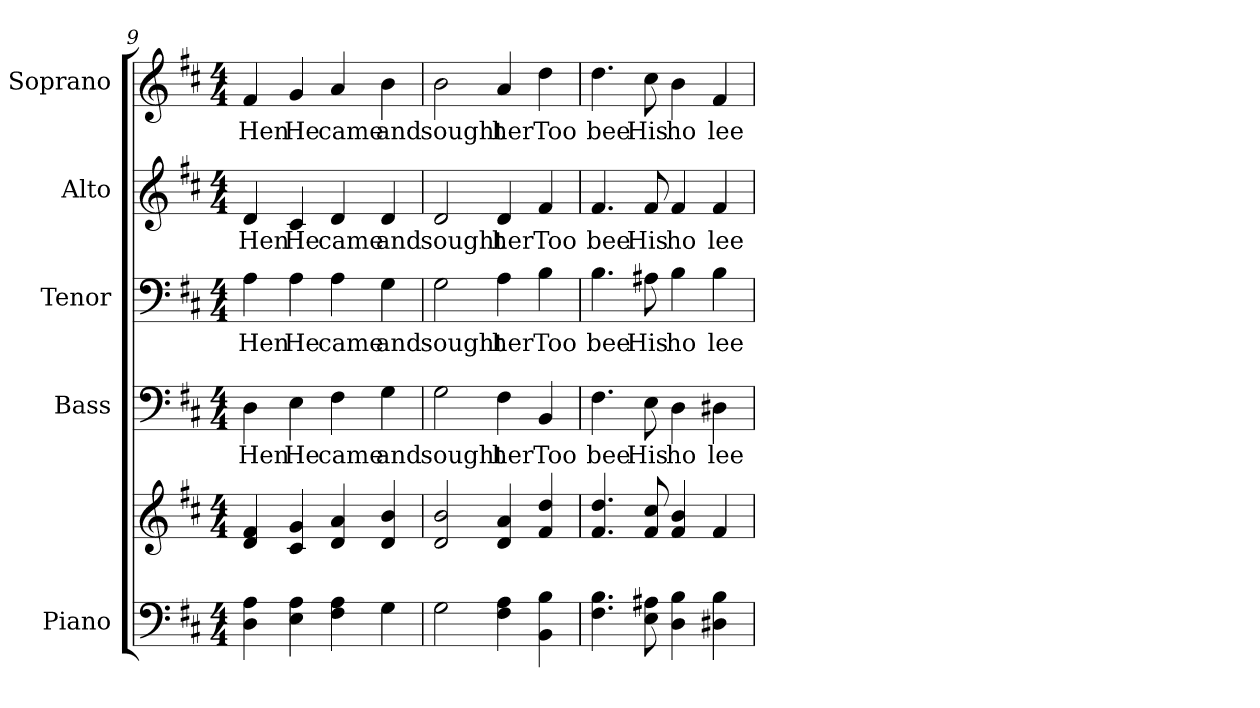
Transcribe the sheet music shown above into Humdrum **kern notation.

**kern	**kern	**kern	**text	**kern	**text	**kern	**text	**kern	**text
*part5	*part5	*part4	*part4	*part3	*part3	*part2	*part2	*part1	*part1
*staff6	*staff5	*staff4	*staff4	*staff3	*staff3	*staff2	*staff2	*staff1	*staff1
*I"Piano	*	*I"Bass	*	*I"Tenor	*	*I"Alto	*	*I"Soprano	*
*I'Pno.	*	*I'B.	*	*I'T.	*	*I'A.	*	*I'S.	*
!!LO:PB:g=z
*clefF4	*clefG2	*clefF4	*	*clefF4	*	*clefG2	*	*clefG2	*
*k[f#c#]	*k[f#c#]	*k[f#c#]	*	*k[f#c#]	*	*k[f#c#]	*	*k[f#c#]	*
*D:	*D:	*D:	*	*D:	*	*D:	*	*D:	*
*M4/4	*M4/4	*M4/4	*	*M4/4	*	*M4/4	*	*M4/4	*
=9	=9	=9	=9	=9	=9	=9	=9	=9	=9
!	!	!	!LO:LY:b:color=#000000	!	!	!	!	!	!
!	!	!	!	!	!LO:LY:b:color=#000000	!	!	!	!
!	!	!	!	!	!	!	!LO:LY:b:color=#000000	!	!
!	!	!	!	!	!	!	!	!	!LO:LY:b:color=#000000
4Di\ 4Ai	4di/ 4f#i	4Di\	Hen	4Ai\	Hen	4di/	Hen	4f#i/	Hen
!	!	!	!LO:LY:b:color=#000000	!	!	!	!	!	!
!	!	!	!	!	!LO:LY:b:color=#000000	!	!	!	!
!	!	!	!	!	!	!	!LO:LY:b:color=#000000	!	!
!	!	!	!	!	!	!	!	!	!LO:LY:b:color=#000000
4Ei\ 4Ai	4c#i/ 4gi	4Ei\	He	4Ai\	He	4c#i/	He	4gi/	He
!	!	!	!LO:LY:b:color=#000000	!	!	!	!	!	!
!	!	!	!	!	!LO:LY:b:color=#000000	!	!	!	!
!	!	!	!	!	!	!	!LO:LY:b:color=#000000	!	!
!	!	!	!	!	!	!	!	!	!LO:LY:b:color=#000000
4F#i\ 4Ai	4di/ 4ai	4F#i\	came	4Ai\	came	4di/	came	4ai/	came
!	!	!	!LO:LY:b:color=#000000	!	!	!	!	!	!
!	!	!	!	!	!LO:LY:b:color=#000000	!	!	!	!
!	!	!	!	!	!	!	!LO:LY:b:color=#000000	!	!
!	!	!	!	!	!	!	!	!	!LO:LY:b:color=#000000
4Gi\	4di/ 4bi	4Gi\	and	4Gi\	and	4di/	and	4bi\	and
=10	=10	=10	=10	=10	=10	=10	=10	=10	=10
!	!	!	!LO:LY:b:color=#000000	!	!	!	!	!	!
!	!	!	!	!	!LO:LY:b:color=#000000	!	!	!	!
!	!	!	!	!	!	!	!LO:LY:b:color=#000000	!	!
!	!	!	!	!	!	!	!	!	!LO:LY:b:color=#000000
2Gi\	2di/ 2bi	2Gi\	sought	2Gi\	sought	2di/	sought	2bi\	sought
!	!	!	!LO:LY:b:color=#000000	!	!	!	!	!	!
!	!	!	!	!	!LO:LY:b:color=#000000	!	!	!	!
!	!	!	!	!	!	!	!LO:LY:b:color=#000000	!	!
!	!	!	!	!	!	!	!	!	!LO:LY:b:color=#000000
4F#i\ 4Ai	4di/ 4ai	4F#i\	her	4Ai\	her	4di/	her	4ai/	her
!	!	!	!LO:LY:b:color=#000000	!	!	!	!	!	!
!	!	!	!	!	!LO:LY:b:color=#000000	!	!	!	!
!	!	!	!	!	!	!	!LO:LY:b:color=#000000	!	!
!	!	!	!	!	!	!	!	!	!LO:LY:b:color=#000000
4BBi\ 4Bi	4f#i/ 4ddi	4BBi/	Too	4Bi\	Too	4f#i/	Too	4ddi\	Too
!!LO:PB:g=z
=11	=11	=11	=11	=11	=11	=11	=11	=11	=11
!	!	!	!LO:LY:b:color=#000000	!	!	!	!	!	!
!	!	!	!	!	!LO:LY:b:color=#000000	!	!	!	!
!	!	!	!	!	!	!	!LO:LY:b:color=#000000	!	!
!	!	!	!	!	!	!	!	!	!LO:LY:b:color=#000000
4.F#i\ 4.Bi	4.f#i/ 4.ddi	4.F#i\	bee	4.Bi\	bee	4.f#i/	bee	4.ddi\	bee
!	!	!	!LO:LY:b:color=#000000	!	!	!	!	!	!
!	!	!	!	!	!LO:LY:b:color=#000000	!	!	!	!
!	!	!	!	!	!	!	!LO:LY:b:color=#000000	!	!
!	!	!	!	!	!	!	!	!	!LO:LY:b:color=#000000
8Ei\ 8A#Xi	8f#i/ 8cc#i	8Ei\	His	8A#Xi\	His	8f#i/	His	8cc#i\	His
!	!	!	!LO:LY:b:color=#000000	!	!	!	!	!	!
!	!	!	!	!	!LO:LY:b:color=#000000	!	!	!	!
!	!	!	!	!	!	!	!LO:LY:b:color=#000000	!	!
!	!	!	!	!	!	!	!	!	!LO:LY:b:color=#000000
4Di\ 4Bi	4f#i/ 4bi	4Di\	ho	4Bi\	ho	4f#i/	ho	4bi\	ho
!	!	!	!LO:LY:b:color=#000000	!	!	!	!	!	!
!	!	!	!	!	!LO:LY:b:color=#000000	!	!	!	!
!	!	!	!	!	!	!	!LO:LY:b:color=#000000	!	!
!	!	!	!	!	!	!	!	!	!LO:LY:b:color=#000000
4D#Xi\ 4Bi	4f#i/	4D#Xi\	lee	4Bi\	lee	4f#i/	lee	4f#i/	lee
=	=	=	=	=	=	=	=	=	=
*-	*-	*-	*-	*-	*-	*-	*-	*-	*-
